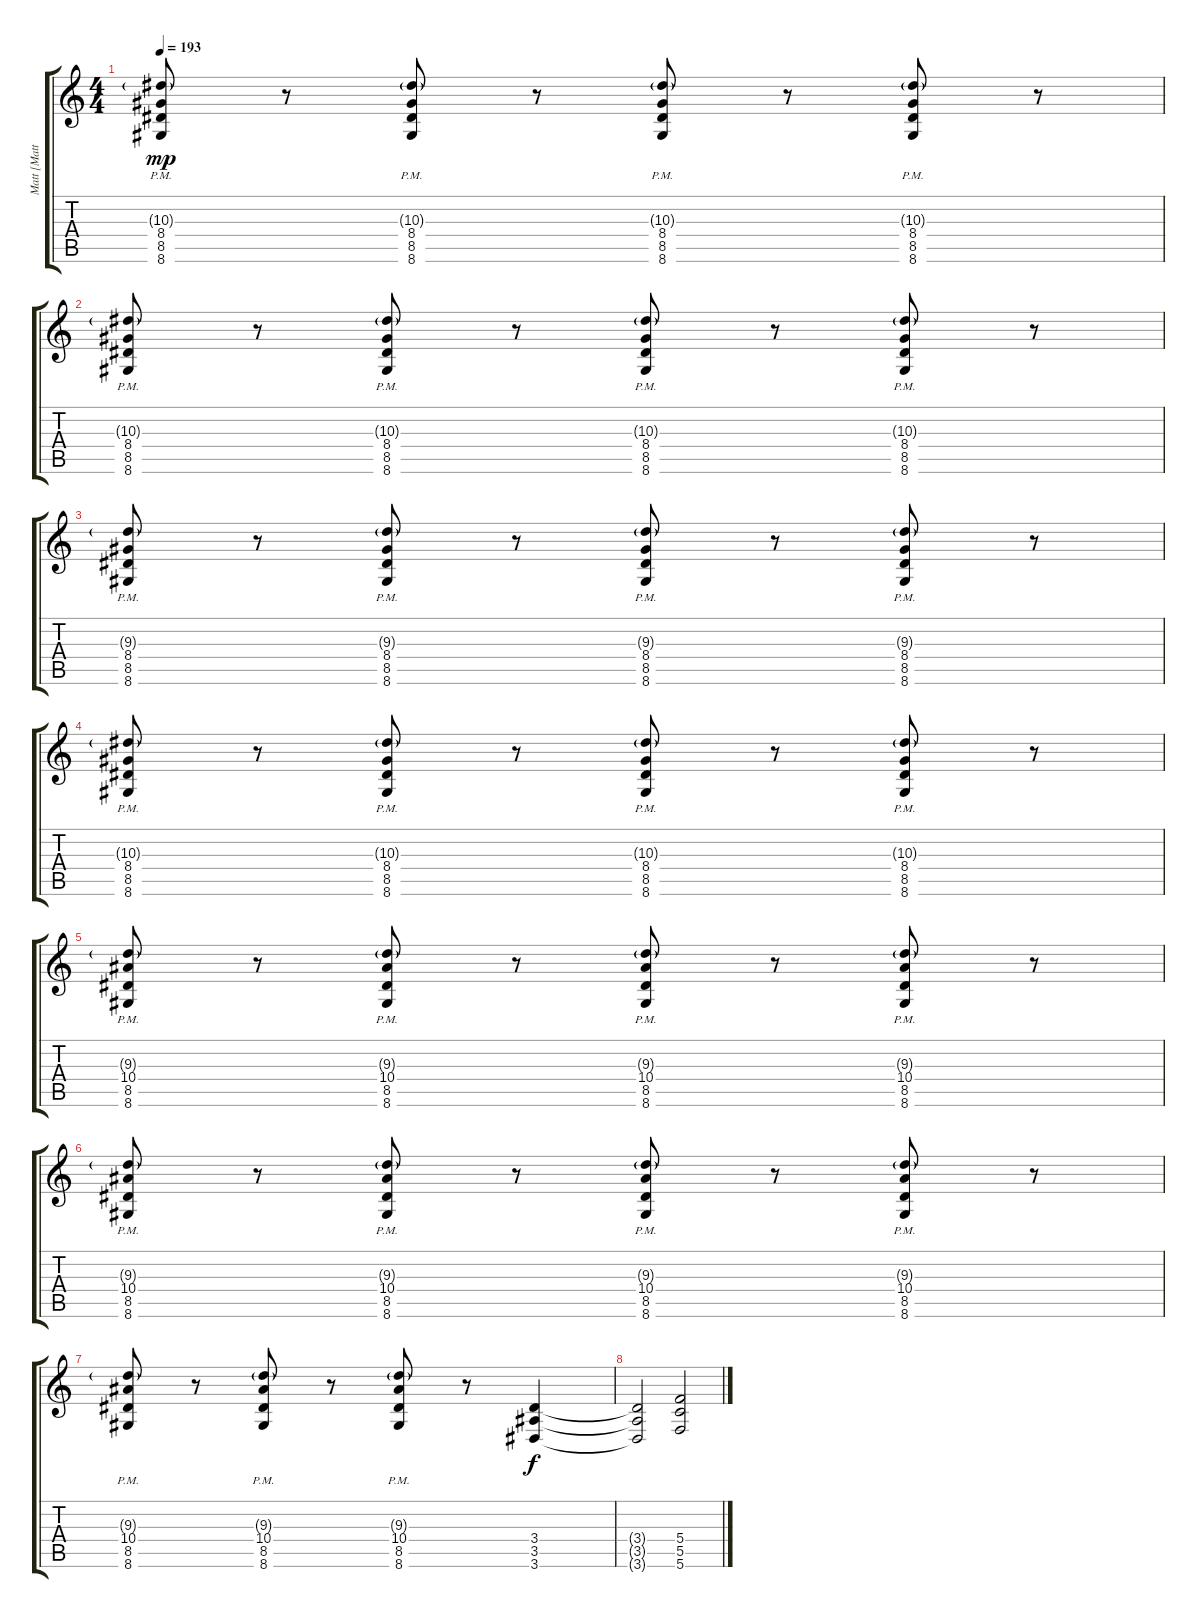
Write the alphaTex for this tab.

\track ("Matt [Matthew] Tuck" "Matt [Matt") {instrument distortionguitar}
\staff {score tabs}
\tuning (D4 A3 F3 C3 G2 C2) {hide}
\ts (4 4)
\tempo 193
\clef g2
\ks c
(10.3{g} 8.4{pm} 8.5{pm} 8.6{pm}).8{dy mp volume 13} r.8 (10.3{g} 8.4{pm} 8.5{pm} 8.6{pm}).8 r.8 (10.3{g} 8.4{pm} 8.5{pm} 8.6{pm}).8 r.8 (10.3{g} 8.4{pm} 8.5{pm} 8.6{pm}).8 r.8 |
(10.3{g} 8.4{pm} 8.5{pm} 8.6{pm}).8 r.8 (10.3{g} 8.4{pm} 8.5{pm} 8.6{pm}).8 r.8 (10.3{g} 8.4{pm} 8.5{pm} 8.6{pm}).8 r.8 (10.3{g} 8.4{pm} 8.5{pm} 8.6{pm}).8 r.8 |
(9.3{g} 8.4{pm} 8.5{pm} 8.6{pm}).8 r.8 (9.3{g} 8.4{pm} 8.5{pm} 8.6{pm}).8 r.8 (9.3{g} 8.4{pm} 8.5{pm} 8.6{pm}).8 r.8 (9.3{g} 8.4{pm} 8.5{pm} 8.6{pm}).8 r.8 |
(10.3{g} 8.4{pm} 8.5{pm} 8.6{pm}).8 r.8 (10.3{g} 8.4{pm} 8.5{pm} 8.6{pm}).8 r.8 (10.3{g} 8.4{pm} 8.5{pm} 8.6{pm}).8 r.8 (10.3{g} 8.4{pm} 8.5{pm} 8.6{pm}).8 r.8 |
(9.3{g} 10.4{pm} 8.5{pm} 8.6{pm}).8 r.8 (9.3{g} 10.4{pm} 8.5{pm} 8.6{pm}).8 r.8 (9.3{g} 10.4{pm} 8.5{pm} 8.6{pm}).8 r.8 (9.3{g} 10.4{pm} 8.5{pm} 8.6{pm}).8 r.8 |
(9.3{g} 10.4{pm} 8.5{pm} 8.6{pm}).8 r.8 (9.3{g} 10.4{pm} 8.5{pm} 8.6{pm}).8 r.8 (9.3{g} 10.4{pm} 8.5{pm} 8.6{pm}).8 r.8 (9.3{g} 10.4{pm} 8.5{pm} 8.6{pm}).8 r.8 |
(9.3{g} 10.4{pm} 8.5{pm} 8.6{pm}).8 r.8 (9.3{g} 10.4{pm} 8.5{pm} 8.6{pm}).8 r.8 (9.3{g} 10.4{pm} 8.5{pm} 8.6{pm}).8 r.8 (3.4 3.5 3.6).4{dy f} |
(3.4{t} 3.5{t} 3.6{t}).2 (5.4 5.5 5.6).2
